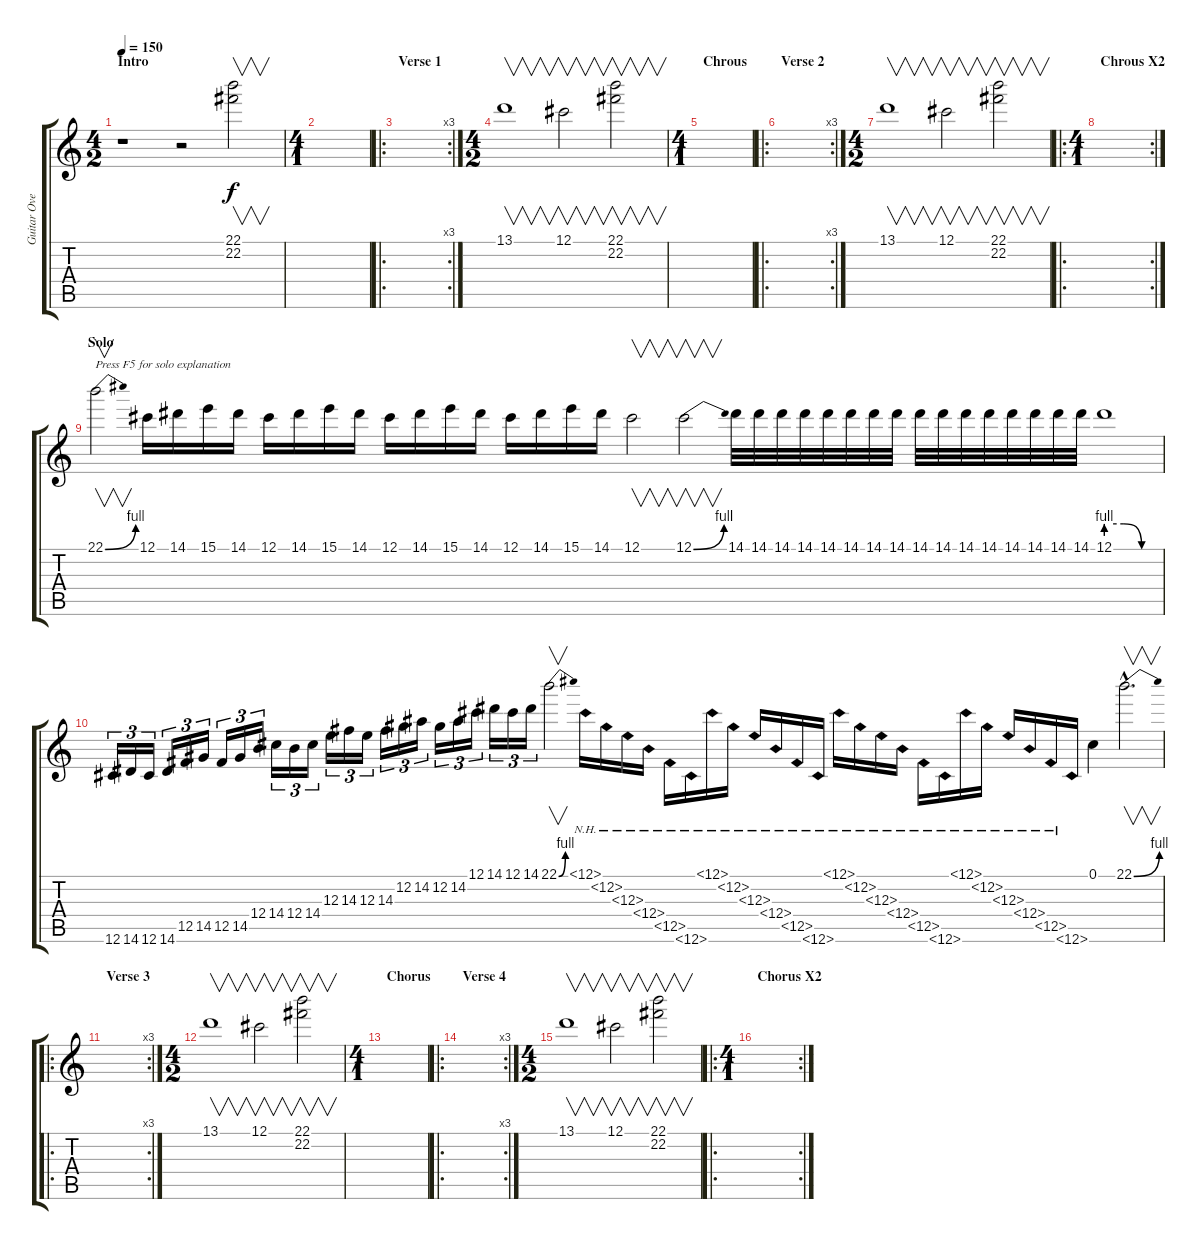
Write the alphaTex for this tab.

\track ("Guitar Overdubs and Solo" "Guitar Ove") {instrument overdrivenguitar}
\staff {score tabs}
\tuning (Db4 Ab3 E3 B2 Gb2 Db2) {hide}
\ts (4 2)
\section ("" "Intro")
\tempo 150
\clef g2
\ks c
r.1{dy f instrument overdrivenguitar} r.2 (22.1 22.2).2{v} |
\ts (4 1)
|
\ro
\rc 3
\section ("" "Verse 1")
|
\ts (4 2)
13.1.1{v} 12.1.2{v} (22.1 22.2).2{v} |
\ts (4 1)
\section ("" "Chrous")
|
\ro
\rc 3
\section ("" "Verse 2")
|
\ts (4 2)
13.1.1{v} 12.1.2{v} (22.1 22.2).2{v} |
\ro
\rc 2
\ts (4 1)
\section ("" "Chrous X2")
|
\section ("" "Solo")
22.1{be (bend 0 0 60 4)}.2{v txt "Press F5 for solo explanation"} 12.1.16 14.1.16 15.1.16 14.1.16 12.1.16 14.1.16 15.1.16 14.1.16 12.1.16 14.1.16 15.1.16 14.1.16 12.1.16 14.1.16 15.1.16 14.1.16 12.1.2{v} 12.1{be (bend 0 0 60 4)}.2{v} 14.1.32 14.1.32 14.1.32 14.1.32 14.1.32 14.1.32 14.1.32 14.1.32 14.1.32 14.1.32 14.1.32 14.1.32 14.1.32 14.1.32 14.1.32 14.1.32 12.1{be (custom 0 4 20 4 40 0 60 0)}.1 |
12.6.16{tu (3 2)} 14.6.16{tu (3 2)} 12.6.16{tu (3 2)} 14.6.16{tu (3 2)} 12.5.16{tu (3 2)} 14.5.16{tu (3 2)} 12.5.16{tu (3 2)} 14.5.16{tu (3 2)} 12.4.16{tu (3 2)} 14.4.16{tu (3 2)} 12.4.16{tu (3 2)} 14.4.16{tu (3 2)} 12.3.16{tu (3 2)} 14.3.16{tu (3 2)} 12.3.16{tu (3 2)} 14.3.16{tu (3 2)} 12.2.16{tu (3 2)} 14.2.16{tu (3 2)} 12.2.16{tu (3 2)} 14.2.16{tu (3 2)} 12.1.16{tu (3 2)} 14.1.16{tu (3 2)} 12.1.16{tu (3 2)} 14.1.16{tu (3 2)} 22.1{be (bend 0 0 60 4)}.2{v} 12.1{nh}.16 12.2{nh}.16 12.3{nh}.16 12.4{nh}.16 12.5{nh}.16 12.6{nh}.16 12.1{nh}.16 12.2{nh}.16 12.3{nh}.16 12.4{nh}.16 12.5{nh}.16 12.6{nh}.16 12.1{nh}.16 12.2{nh}.16 12.3{nh}.16 12.4{nh}.16 12.5{nh}.16 12.6{nh}.16 12.1{nh}.16 12.2{nh}.16 12.3{nh}.16 12.4{nh}.16 12.5{nh}.16 12.6{nh}.16 0.1.4 22.1{be (bend 0 0 60 4) hac}.2{v d} |
\ro
\rc 3
\section ("" "Verse 3")
|
\ts (4 2)
13.1.1{v} 12.1.2{v} (22.1 22.2).2{v} |
\ts (4 1)
\section ("" "Chorus")
|
\ro
\rc 3
\section ("" "Verse 4")
|
\ts (4 2)
13.1.1{v} 12.1.2{v} (22.1 22.2).2{v} |
\ro
\rc 2
\ts (4 1)
\section ("" "Chorus X2")
